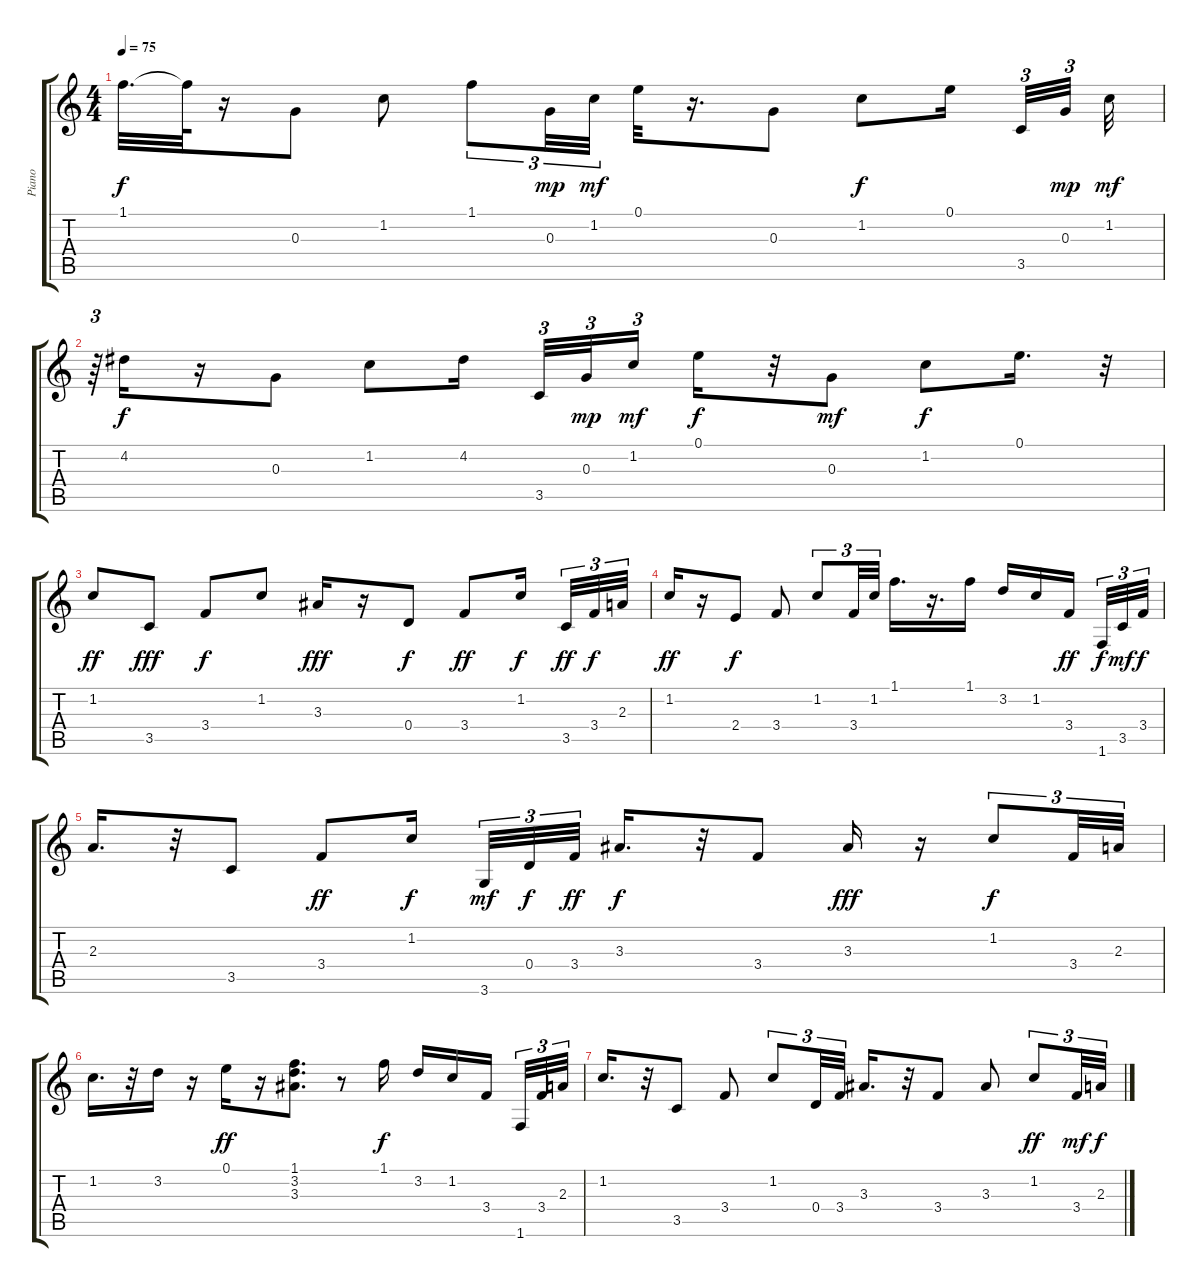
\track ("Piano" "Piano") {instrument acousticguitarsteel}
\staff {score tabs}
\tuning (E4 B3 G3 D3 A2 E2) {hide}
\ts (4 4)
\tempo 75
\clef g2
\ks c
1.1{t}.32{d dy f} 1.1{t}.64 r.16 0.3.8 1.2.8 1.1.8{tu (3 2)} 0.3.32{tu (3 2) dy mp} 1.2.32{tu (3 2) dy mf} 0.1.32 r.16{d} 0.3.8 1.2.8{dy f} 0.1.16{beam splitsecondary} 3.5.32{tu (3 2)} 0.3.32{tu (3 2) dy mp beam splitsecondary} 1.2.32{dy mf} |
r.64{tu (3 2)} 4.2.16{dy f} r.16 0.3.8 1.2.8 4.2.16{beam splitsecondary} 3.5.32{tu (3 2)} 0.3.32{tu (3 2) dy mp} 1.2.16{tu (3 2) dy mf} 0.1.16{dy f} r.32 0.3.8{dy mf} 1.2.8{dy f} 0.1.16{d} r.32 |
1.2.8{dy ff} 3.5.8{dy fff} 3.4.8{dy f} 1.2.8 3.3.16{dy fff} r.16 0.4.8{dy f} 3.4.8{dy ff} 1.2.16{dy f beam splitsecondary} 3.5.32{tu (3 2) dy ff} 3.4.32{tu (3 2) dy f} 2.3.32{tu (3 2)} |
1.2.16{dy ff} r.16 2.4.8{dy f} 3.4.8 1.2.8{tu (3 2)} 3.4.32{tu (3 2)} 1.2.32{tu (3 2)} 1.1.16{d} r.16{d} 1.1.16 3.2.16 1.2.16 3.4.16{dy ff beam splitsecondary} 1.6.32{tu (3 2) dy f} 3.5.32{tu (3 2) dy mf} 3.4.32{tu (3 2) dy f} |
2.3.16{d} r.32 3.5.8 3.4.8{dy ff} 1.2.16{dy f beam splitsecondary} 3.6.32{tu (3 2) dy mf} 0.4.32{tu (3 2) dy f} 3.4.32{tu (3 2) dy ff} 3.3.16{d dy f} r.32 3.4.8 3.3.16{dy fff} r.16 1.2.8{tu (3 2) dy f} 3.4.32{tu (3 2)} 2.3.32{tu (3 2)} |
1.2.16{d} r.32 3.2.16 r.16 0.1.16{dy ff} r.16 (1.1 3.2 3.3).8{d} r.8 1.1.16{dy f} 3.2.16 1.2.16 3.4.16{beam splitsecondary} 1.6.32{tu (3 2)} 3.4.32{tu (3 2)} 2.3.32{tu (3 2)} |
1.2.16{d} r.32 3.5.8 3.4.8 1.2.8{tu (3 2)} 0.4.32{tu (3 2)} 3.4.32{tu (3 2)} 3.3.16{d} r.32 3.4.8 3.3.8 1.2.8{tu (3 2) dy ff} 3.4.32{tu (3 2) dy mf} 2.3.32{tu (3 2) dy f}
